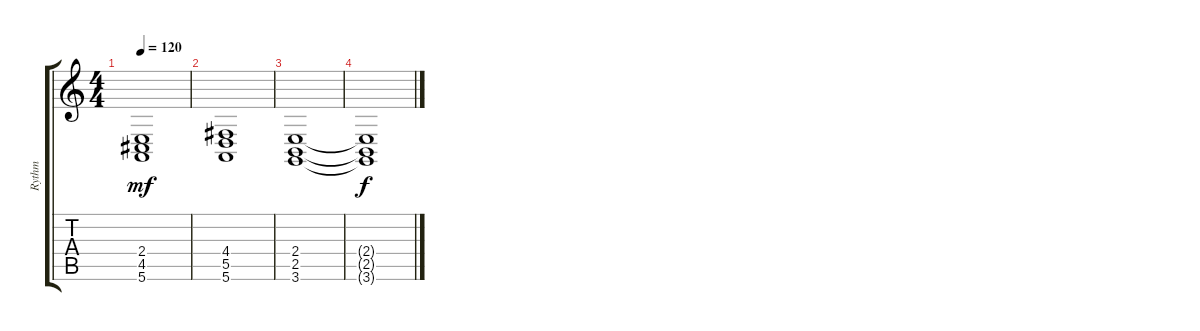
\track ("Rythm" "Rythm") {instrument acousticgrandpiano}
\staff {score tabs}
\tuning (E4 B3 G3 D3 A2 E2) {hide}
\ts (4 4)
\tempo 120
\clef g2
\ks c
(2.4 4.5 5.6).1{dy mf} |
(4.4 5.5 5.6).1 |
(2.4 2.5 3.6).1 |
(2.4{t} 2.5{t} 3.6{t}).1{dy f}
